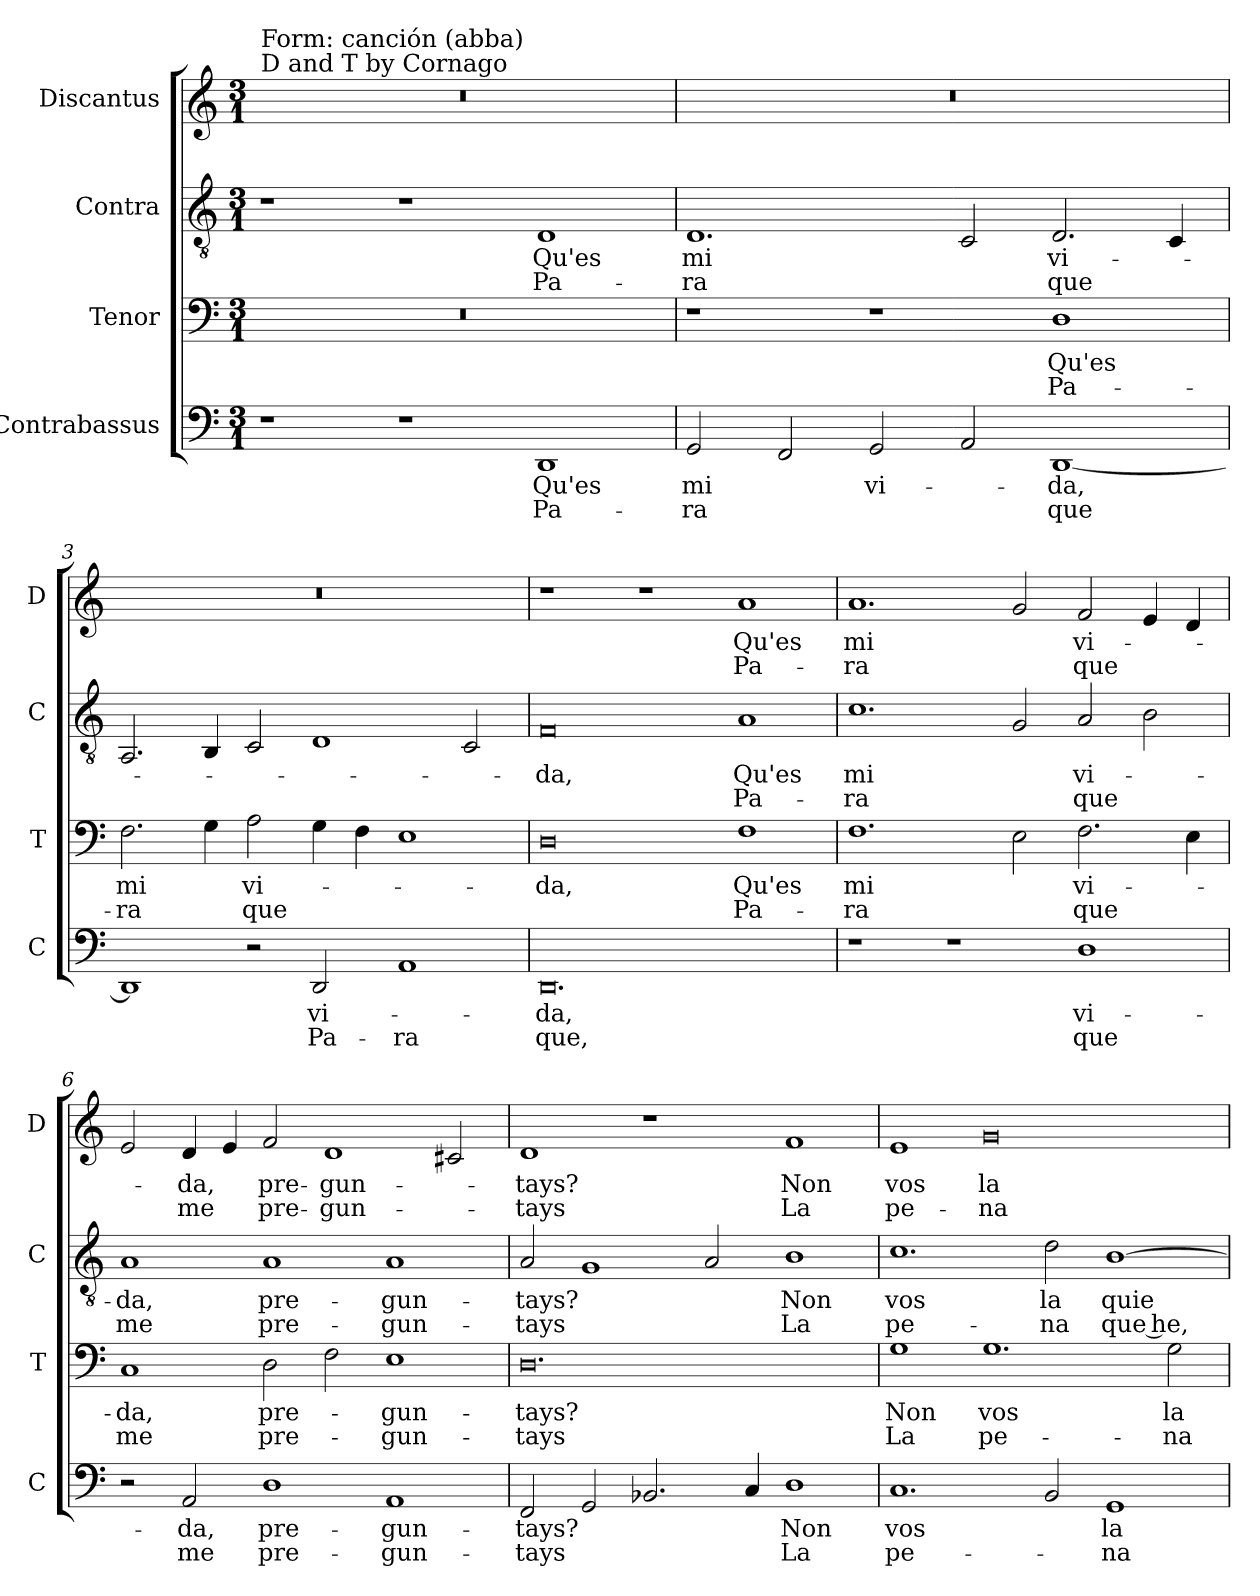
**kern	**text	**text	**kern	**text	**text	**kern	**text	**text	**kern	**text	**text
*part4	*part4	*part4	*part3	*part3	*part3	*part2	*part2	*part2	*part1	*part1	*part1
*staff4	*staff4	*staff4	*staff3	*staff3	*staff3	*staff2	*staff2	*staff2	*staff1	*staff1	*staff1
*I"Contrabassus	*	*	*I"Tenor	*	*	*I"Contra	*	*	*I"Discantus	*	*
*I'C	*	*	*I'T	*	*	*I'C	*	*	*I'D	*	*
*clefF4	*	*	*clefF4	*	*	*clefGv2	*	*	*clefG2	*	*
*k[]	*	*	*k[]	*	*	*k[]	*	*	*k[]	*	*
*M3/1	*	*	*M3/1	*	*	*M3/1	*	*	*M3/1	*	*
=1	=1	=1	=1	=1	=1	=1	=1	=1	=1	=1	=1
!	!	!	!	!	!	!	!	!	!LO:TX:a:t=D and T by Cornago	!	!
!	!	!	!	!	!	!	!	!	!LO:TX:a:t=Form&colon; canción (abba)	!	!
1r	.	.	0.r	.	.	1r	.	.	0.r	.	.
1r	.	.	.	.	.	1r	.	.	.	.	.
1DD	Qu'es	Pa-	.	.	.	1D	Qu'es	Pa-	.	.	.
=2	=2	=2	=2	=2	=2	=2	=2	=2	=2	=2	=2
2GG	mi	-ra	1r	.	.	1.D	mi	-ra	0.r	.	.
2FF	.	.	.	.	.	.	.	.	.	.	.
2GG	vi-	.	1r	.	.	.	.	.	.	.	.
2AA	.	.	.	.	.	2C	.	.	.	.	.
[1DD	-da,	que	1D	Qu'es	Pa-	2.D	vi-	que	.	.	.
.	.	.	.	.	.	4C	.	.	.	.	.
=3	=3	=3	=3	=3	=3	=3	=3	=3	=3	=3	=3
1DD]	.	.	2.F	mi	-ra	2.AA	.	.	0.r	.	.
.	.	.	4G	.	.	4BB	.	.	.	.	.
2r	.	.	2A	vi-	que	2C	.	.	.	.	.
2DD	vi-	Pa-	4G	.	.	1D	.	.	.	.	.
.	.	.	4F	.	.	.	.	.	.	.	.
1AA	.	-ra	1E	.	.	.	.	.	.	.	.
.	.	.	.	.	.	2C	.	.	.	.	.
=4	=4	=4	=4	=4	=4	=4	=4	=4	=4	=4	=4
0.DD	-da,	que,	0D	-da,	.	0F	-da,	.	1r	.	.
.	.	.	.	.	.	.	.	.	1r	.	.
.	.	.	1F	Qu'es	Pa-	1A	Qu'es	Pa-	1a	Qu'es	Pa-
=5	=5	=5	=5	=5	=5	=5	=5	=5	=5	=5	=5
1r	.	.	1.F	mi	-ra	1.c	mi	-ra	1.a	mi	-ra
1r	.	.	.	.	.	.	.	.	.	.	.
.	.	.	2E	.	.	2G	.	.	2g	.	.
1D	vi-	que	2.F	vi-	que	2A	vi-	que	2f	vi-	que
.	.	.	.	.	.	2B	.	.	4e	.	.
.	.	.	4E	.	.	.	.	.	4d	.	.
=6	=6	=6	=6	=6	=6	=6	=6	=6	=6	=6	=6
2r	.	.	1C	-da,	me	1A	-da,	me	2e	.	.
2AA	-da,	me	.	.	.	.	.	.	4d	-da,	me
.	.	.	.	.	.	.	.	.	4e	.	.
1D	pre-	pre-	2D	pre-	pre-	1A	pre-	pre-	2f	pre-	pre-
.	.	.	2F	.	.	.	.	.	1d	-gun-	-gun-
1AA	-gun-	-gun-	1E	-gun-	-gun-	1A	-gun-	-gun-	.	.	.
.	.	.	.	.	.	.	.	.	2c#X	.	.
=7	=7	=7	=7	=7	=7	=7	=7	=7	=7	=7	=7
2FF	-tays?	-tays	0.D	-tays?	-tays	2A	-tays?	-tays	1d	-tays?	-tays
2GG	.	.	.	.	.	1G	.	.	.	.	.
2.BB-X	.	.	.	.	.	.	.	.	1r	.	.
.	.	.	.	.	.	2A	.	.	.	.	.
4C	.	.	.	.	.	.	.	.	.	.	.
1D	Non	La	.	.	.	1B	Non	La	1f	Non	La
=8	=8	=8	=8	=8	=8	=8	=8	=8	=8	=8	=8
1.C	vos	pe-	1G	Non	La	1.c	vos	pe-	1e	vos	pe-
.	.	.	1.G	vos	pe-	.	.	.	0g	la	-na
2BB	.	.	.	.	.	2d	la	-na	.	.	.
1GG	la	-na	.	.	.	[1B	quie-	que he,	.	.	.
.	.	.	2G	la	-na	.	.	.	.	.	.
=	=	=	=	=	=	=	=	=	=	=	=
*-	*-	*-	*-	*-	*-	*-	*-	*-	*-	*-	*-
